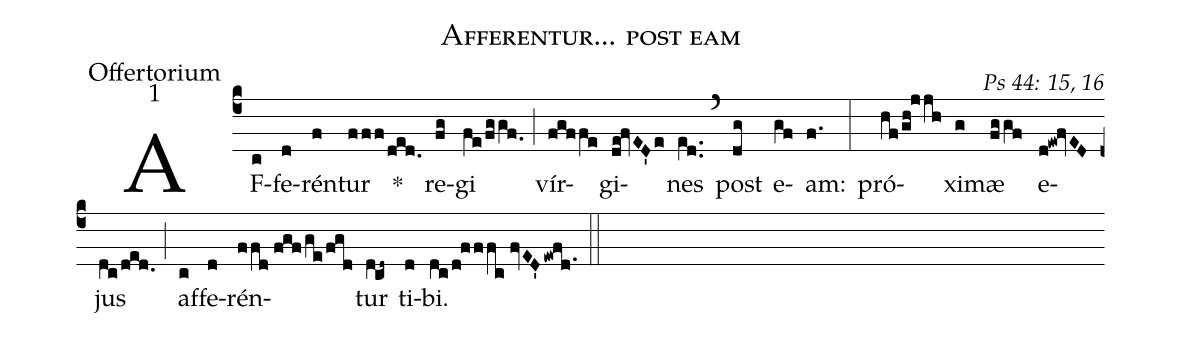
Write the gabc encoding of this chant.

name: Afferentur... post eam;
office-part: Offertorium;
mode: 1;
commentary: Ps 44: 15, 16;
%%
(c4) AF(c)fe(d)rén(f)tur(fff/ded.) *()
re(fg)gi(fe/fggf.0) (;) vír(fgffe)gi(de!fvED'e)nes(e[ll:1]d..) (`) post(dg) e(gf)am:(f.) (:)
pró(hf/gh!jjh)xi(g)mæ(fggf) e(d!ew!fvED)jus(dc/ded.) (;) af(c)fe(d)rén(ffd//fgf/ge/fgd)tur(dV!cd~) ti(d)bi.(dc/d!fffc//fvED'ewfd.1) (::)
